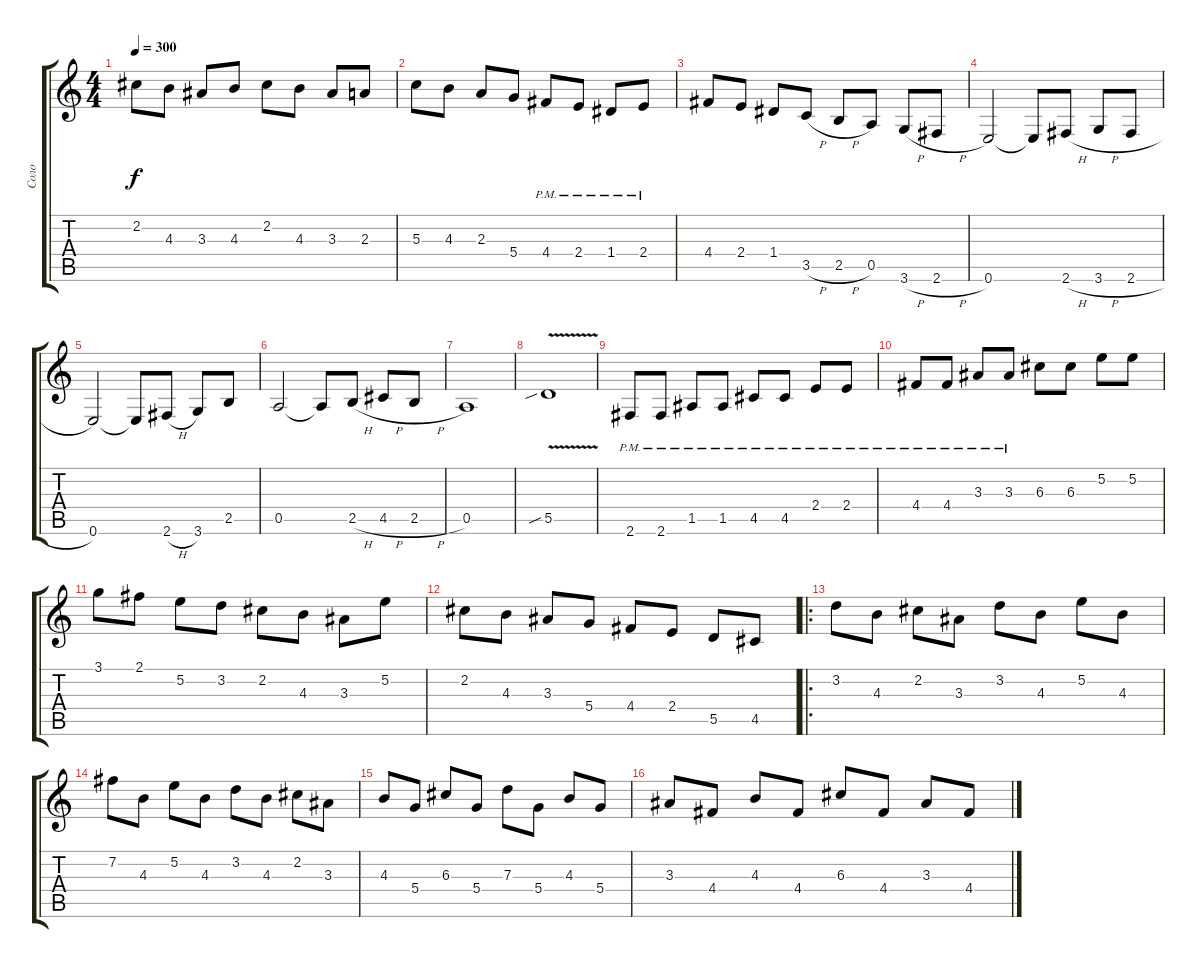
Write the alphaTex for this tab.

\track ("Соло" "Соло") {instrument distortionguitar}
\staff {score tabs}
\tuning (E4 B3 G3 D3 A2 E2) {hide}
\ts (4 4)
\tempo 300
\clef g2
\ks c
2.2.8{dy f} 4.3.8 3.3.8 4.3.8 2.2.8 4.3.8 3.3.8 2.3.8 |
5.3.8 4.3.8 2.3.8 5.4.8 4.4{pm}.8 2.4{pm}.8 1.4{pm}.8 2.4{pm}.8 |
4.4.8 2.4.8 1.4.8 3.5{h}.8 2.5{h}.8 0.5.8 3.6{h}.8 2.6{h}.8 |
0.6.2 0.6{t}.8 2.6{h}.8 3.6{h}.8 2.6{h}.8 |
0.6.2 0.6{t}.8 2.6{h}.8 3.6.8 2.5.8 |
0.5.2 0.5{t}.8 2.5{h}.8 4.5{h}.8 2.5{h}.8 |
0.5.1 |
5.5{v sib}.1 |
2.6{pm}.8 2.6{pm}.8 1.5{pm}.8 1.5{pm}.8 4.5{pm}.8 4.5{pm}.8 2.4{pm}.8 2.4{pm}.8 |
4.4{pm}.8 4.4{pm}.8 3.3{pm}.8 3.3{pm}.8 6.3.8 6.3.8 5.2.8 5.2.8 |
3.1.8 2.1.8 5.2.8 3.2.8 2.2.8 4.3.8 3.3.8 5.2.8 |
2.2.8 4.3.8 3.3.8 5.4.8 4.4.8 2.4.8 5.5.8 4.5.8 |
\ro
3.2.8 4.3.8 2.2.8 3.3.8 3.2.8 4.3.8 5.2.8 4.3.8 |
7.2.8 4.3.8 5.2.8 4.3.8 3.2.8 4.3.8 2.2.8 3.3.8 |
4.3.8 5.4.8 6.3.8 5.4.8 7.3.8 5.4.8 4.3.8 5.4.8 |
3.3.8 4.4.8 4.3.8 4.4.8 6.3.8 4.4.8 3.3.8 4.4.8
